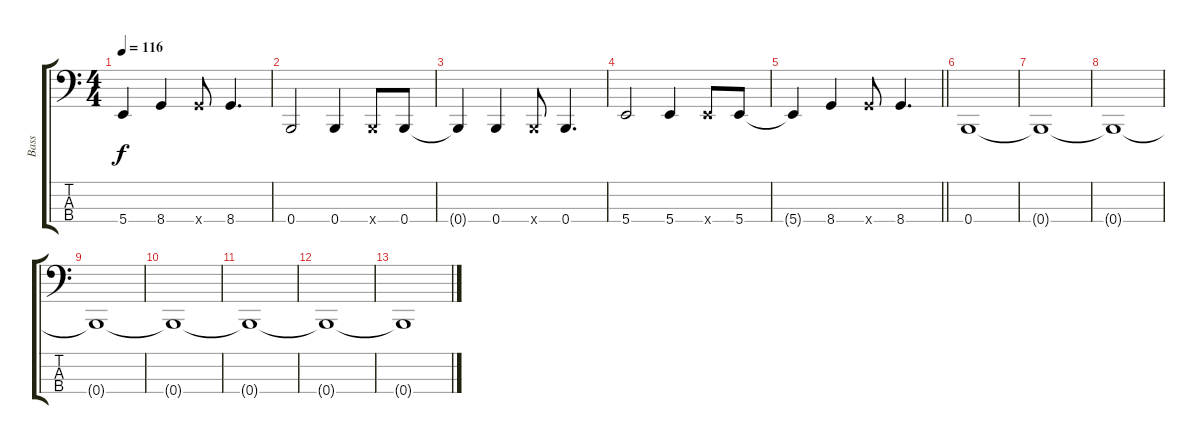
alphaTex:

\track ("Bass" "Bass") {instrument electricbassfinger}
\staff {score tabs}
\tuning (E2 B1 Gb1 B0) {hide}
\ts (4 4)
\tempo 116
\clef f4
\ks c
5.4{t}.4{dy f} 8.4.4 8.4{x}.8 8.4.4{d} |
0.4.2 0.4.4 0.4{x}.8 0.4.8 |
0.4{t}.4 0.4.4 0.4{x}.8 0.4.4{d} |
5.4.2 5.4.4 5.4{x}.8 5.4.8 |
\barLineRight lightlight
5.4{t}.4 8.4.4 8.4{x}.8 8.4.4{d} |
0.4.1 |
0.4{t}.1{volume 9} |
0.4{t}.1 |
0.4{t}.1 |
0.4{t}.1 |
0.4{t}.1 |
0.4{t}.1 |
0.4{t}.1
